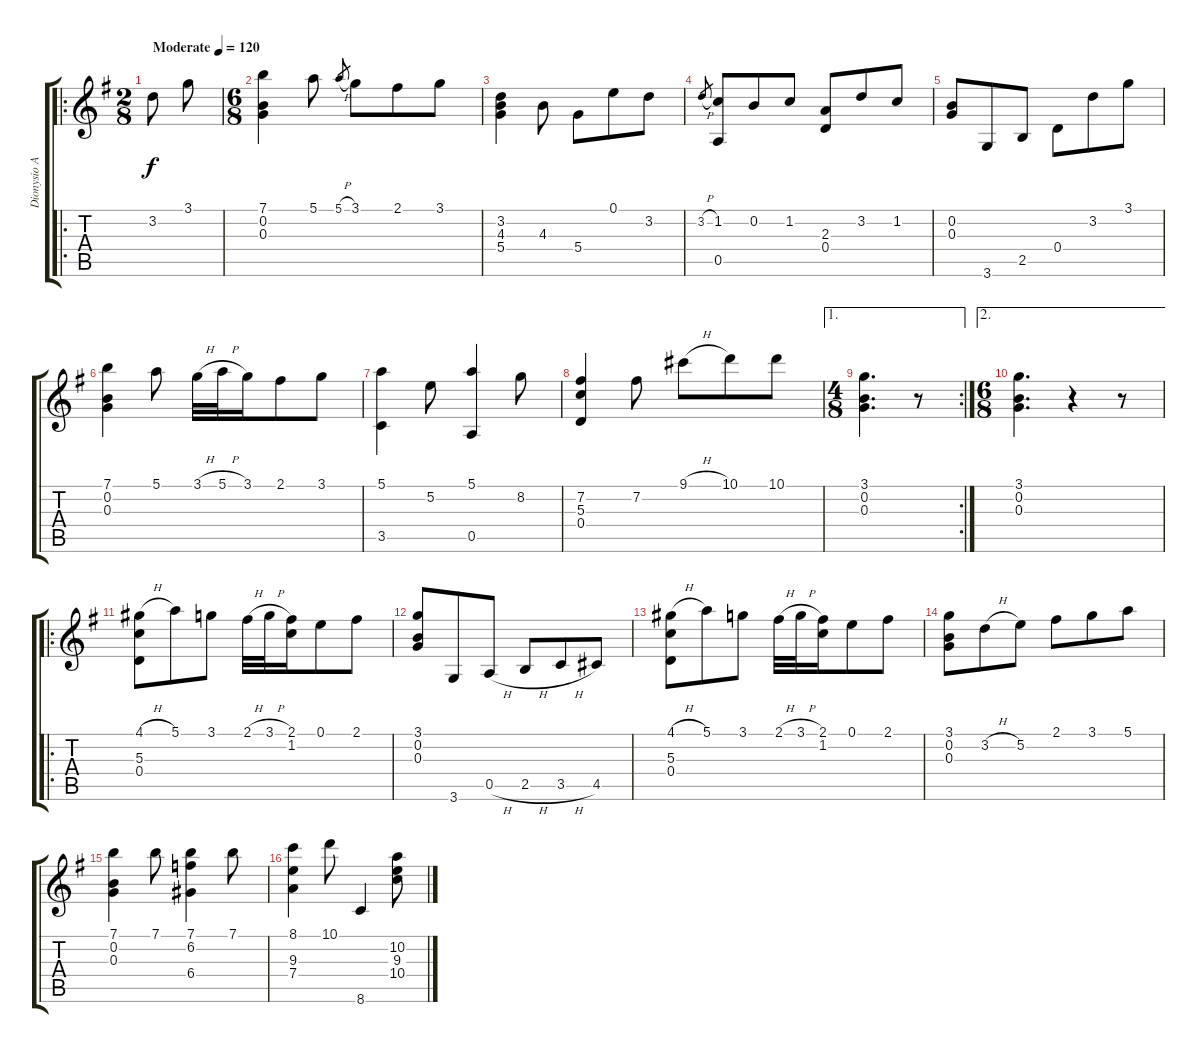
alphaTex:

\track ("Dionysio Aguado" "Dionysio A") {instrument acousticguitarnylon}
\staff {score tabs}
\tuning (E4 B3 G3 D3 A2 E2) {hide}
\ro
\ts (2 8)
\tempo (120 "Moderate")
\clef g2
\ks g
3.2.8{dy f instrument acousticguitarnylon} 3.1.8 |
\ts (6 8)
(7.1 0.2 0.3).4 5.1.8 5.1{h}.8{gr} 3.1.8 2.1.8 3.1.8 |
(3.2 4.3 5.4).4 4.3.8 5.4.8 0.1.8 3.2.8 |
3.2{h}.8{gr} (1.2 0.5).8 0.2.8 1.2.8 (2.3 0.4).8 3.2.8 1.2.8 |
(0.2 0.3).8 3.6.8 2.5.8 0.4.8 3.2.8 3.1.8 |
(7.1 0.2 0.3).4 5.1.8 3.1{h}.32 5.1{h}.32 3.1.16 2.1.8 3.1.8 |
(5.1 3.5).4 5.2.8 (5.1 0.5).4 8.2.8 |
(7.2 5.3 0.4).4 7.2.8 9.1{h}.8 10.1.8 10.1.8 |
\ae 1
\rc 2
\ts (4 8)
(3.1 0.2 0.3).4{d} r.8 |
\ae 2
\ts (6 8)
(3.1 0.2 0.3).4{d} r.4 r.8 |
\ro
(4.1{h} 5.3 0.4).8 5.1.8 3.1.8 2.1{h}.32 3.1{h}.32 (2.1 1.2).16 0.1.8 2.1.8 |
(3.1 0.2 0.3).8 3.6.8 0.5{h}.8 2.5{h}.8 3.5{h}.8 4.5.8 |
(4.1{h} 5.3 0.4).8 5.1.8 3.1.8 2.1{h}.32 3.1{h}.32 (2.1 1.2).16 0.1.8 2.1.8 |
(3.1 0.2 0.3).8 3.2{h}.8 5.2.8 2.1.8 3.1.8 5.1.8 |
(7.1 0.2 0.3).4 7.1.8 (7.1 6.2 6.4).4 7.1.8 |
(8.1 9.3 7.4).4 10.1.8 8.6.4 (10.2 9.3 10.4).8
